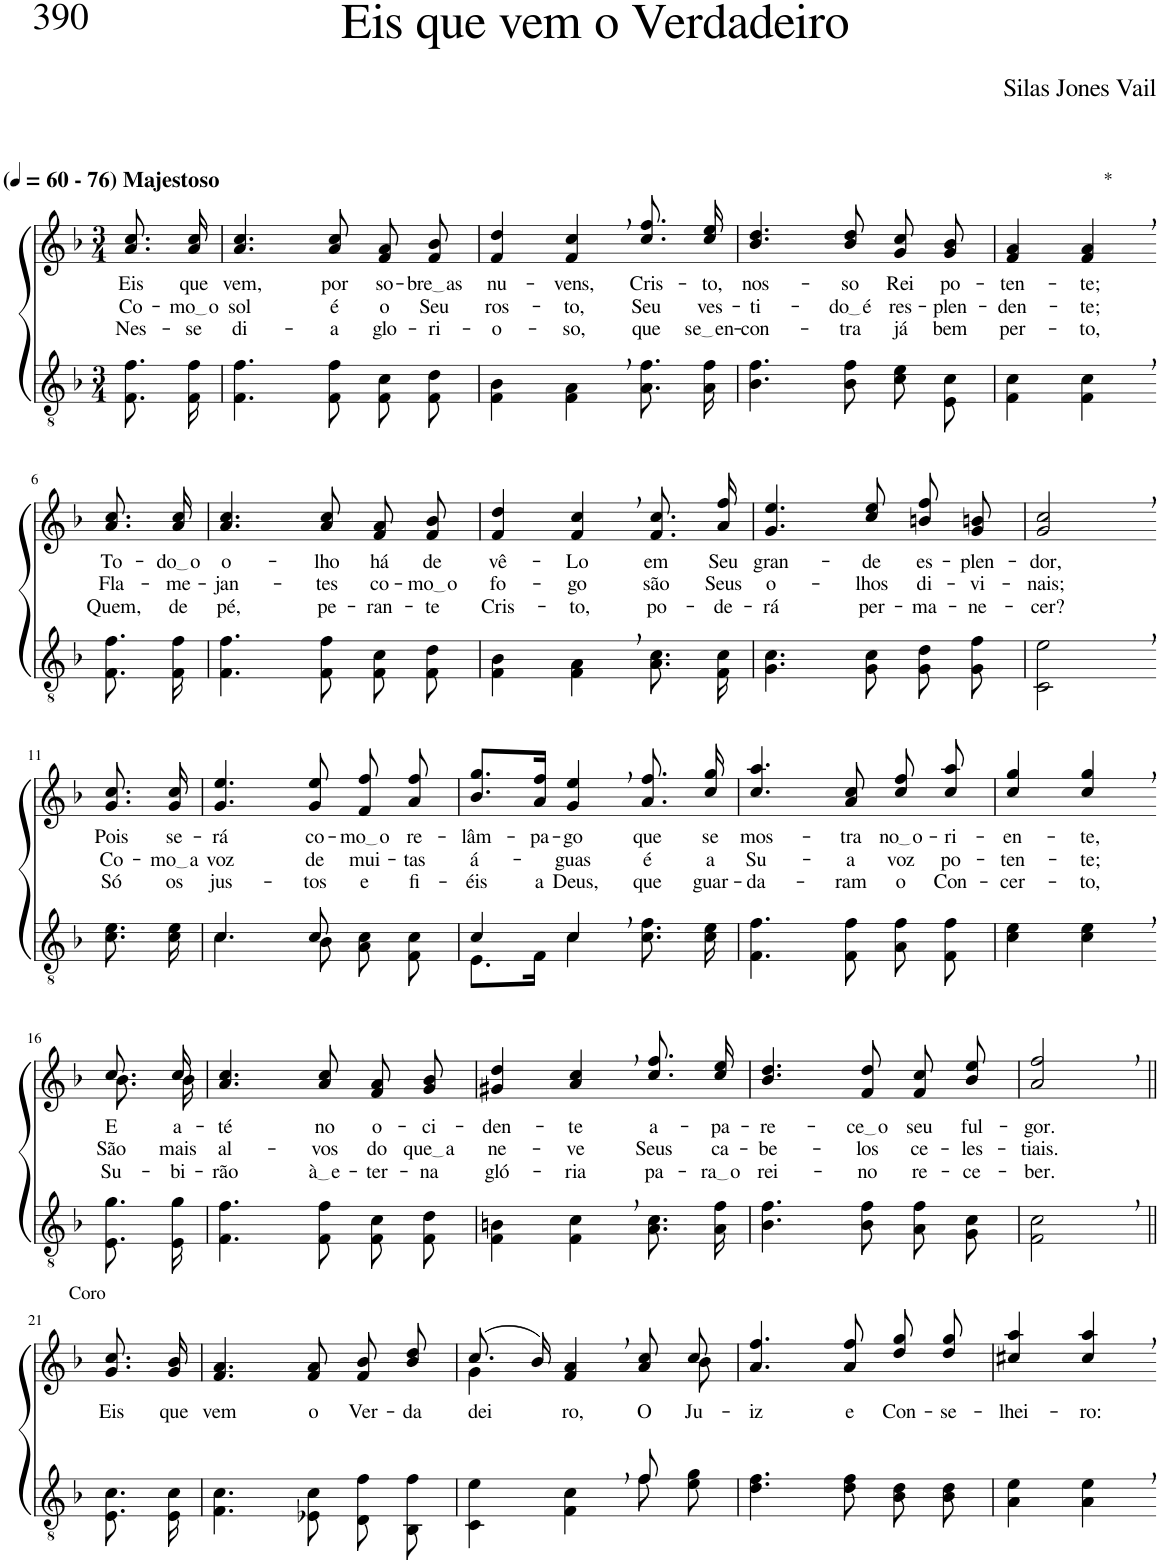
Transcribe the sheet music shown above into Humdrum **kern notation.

**kern	**kern	**text	**text	**text
*part2	*part1	*part1	*part1	*part1
*staff2	*staff1	*staff1	*staff1	*staff1
*I"Parte III e IV	*I"Parte I e II	*	*	*
*clefGv2	*clefG2	*	*	*
*Trd3c5	*Trd3c5	*	*	*
*k[b-]	*k[b-]	*	*	*
*M3/4	*M3/4	*	*	*
*MM60	*MM60	*	*	*
=1	=1	=1	=1	=1
!	!LO:TX:a:B:t=(	!	!	!
!	!LO:TX:a:B:t=- 76) Majestoso	!	!	!
!	!	!LO:LY:b	!LO:LY:b	!LO:LY:b
8.F\ 8.f\	8.a/ 8.cc/	Eis	Co-	Nes-
!	!	!LO:LY:b	!LO:LY:b	!LO:LY:b
16F\ 16f\	16a/ 16cc/	que	mo o	se
=2	=2	=2	=2	=2
!	!	!LO:LY:b	!LO:LY:b	!LO:LY:b
4.F\ 4.f\	4.a/ 4.cc/	vem,	sol	-di-
!	!	!LO:LY:b	!LO:LY:b	!LO:LY:b
8F\ 8f\	8a/ 8cc/	por	é	-a
!	!	!LO:LY:b	!LO:LY:b	!LO:LY:b
8F\ 8c\	8f/ 8a/	so-	o	glo-
!	!	!LO:LY:b	!LO:LY:b	!LO:LY:b
8F\ 8d\	8f/ 8b-/	bre as	Seu	-ri-
=3	=3	=3	=3	=3
!	!	!LO:LY:b	!LO:LY:b	!LO:LY:b
4F\ 4B-\	4f/ 4dd/	nu-	ros-	-o-
!	!	!LO:LY:b	!LO:LY:b	!LO:LY:b
4F\, 4A\,	4f/, 4cc/,	-vens,	-to,	-so,
!	!	!LO:LY:b	!LO:LY:b	!LO:LY:b
8.A\ 8.f\	8.cc/ 8.ff/	Cris-	Seu	que
!	!	!LO:LY:b	!LO:LY:b	!LO:LY:b
16A\ 16f\	16cc/ 16ee/	-to,	ves-	se en
=4	=4	=4	=4	=4
!	!	!LO:LY:b	!LO:LY:b	!LO:LY:b
4.B-\ 4.f\	4.b-/ 4.dd/	nos-	-ti-	-con-
!	!	!LO:LY:b	!LO:LY:b	!LO:LY:b
8B-\ 8f\	8b-/ 8dd/	-so	do é	-tra
!	!	!LO:LY:b	!LO:LY:b	!LO:LY:b
8c\ 8e\	8g/ 8cc/	Rei	res-	já
!	!	!LO:LY:b	!LO:LY:b	!LO:LY:b
8E\ 8c\	8g/ 8b-/	po-	-plen-	bem
=5	=5	=5	=5	=5
!	!	!LO:LY:b	!LO:LY:b	!LO:LY:b
4F\ 4c\	4f/ 4a/	-ten-	-den-	per-
!	!LO:TX:a:t=*	!	!	!
!	!	!LO:LY:b	!LO:LY:b	!LO:LY:b
4F\, 4c\,	4f/, 4a/,	-te;	-te;	-to,
!!LO:LB:g=z
=6-	=6-	=6-	=6-	=6-
!	!	!LO:LY:b	!LO:LY:b	!LO:LY:b
8.F\ 8.f\	8.a/ 8.cc/	To-	Fla-	Quem,
!	!	!LO:LY:b	!LO:LY:b	!LO:LY:b
16F\ 16f\	16a/ 16cc/	do o	-me-	de
=7	=7	=7	=7	=7
!	!	!LO:LY:b	!LO:LY:b	!LO:LY:b
4.F\ 4.f\	4.a/ 4.cc/	o-	-jan-	pé,
!	!	!LO:LY:b	!LO:LY:b	!LO:LY:b
8F\ 8f\	8a/ 8cc/	-lho	-tes	pe-
!	!	!LO:LY:b	!LO:LY:b	!LO:LY:b
8F\ 8c\	8f/ 8a/	há	co-	-ran-
!	!	!LO:LY:b	!LO:LY:b	!LO:LY:b
8F\ 8d\	8f/ 8b-/	de	mo o	-te
=8	=8	=8	=8	=8
!	!	!LO:LY:b	!LO:LY:b	!LO:LY:b
4F\ 4B-\	4f/ 4dd/	vê-	fo-	Cris-
!	!	!LO:LY:b	!LO:LY:b	!LO:LY:b
4F\, 4A\,	4f/, 4cc/,	-Lo	-go	-to,
!	!	!LO:LY:b	!LO:LY:b	!LO:LY:b
8.A\ 8.c\	8.f/ 8.cc/	em	são	po-
!	!	!LO:LY:b	!LO:LY:b	!LO:LY:b
16F\ 16c\	16a/ 16ff/	Seu	Seus	-de-
=9	=9	=9	=9	=9
!	!	!LO:LY:b	!LO:LY:b	!LO:LY:b
4.G\ 4.c\	4.g/ 4.ee/	gran-	o-	-rá
!	!	!LO:LY:b	!LO:LY:b	!LO:LY:b
8G\ 8c\	8cc/ 8ee/	-de	-lhos	per-
!	!	!LO:LY:b	!LO:LY:b	!LO:LY:b
8G\ 8d\	8bn/ 8ff/	es-	di-	-ma-
!	!	!LO:LY:b	!LO:LY:b	!LO:LY:b
8G\ 8f\	8g/ 8bn/	-plen-	-vi-	-ne-
=10	=10	=10	=10	=10
!	!	!LO:LY:b	!LO:LY:b	!LO:LY:b
2C\, 2e\,	2g/, 2cc/,	-dor,	-nais;	-cer?
!!LO:LB:g=z
=11-	=11-	=11-	=11-	=11-
!	!	!LO:LY:b	!LO:LY:b	!LO:LY:b
8.c\ 8.e\	8.g/ 8.cc/	Pois	Co-	Só
!	!	!LO:LY:b	!LO:LY:b	!LO:LY:b
16c\ 16e\	16g/ 16cc/	se-	mo a	os
=12	=12	=12	=12	=12
*^	*	*	*	*
!	!	!	!LO:LY:b	!LO:LY:b	!LO:LY:b
4.c/	4.c\	4.g/ 4.ee/	-rá	voz	jus-
!	!	!	!LO:LY:b	!LO:LY:b	!LO:LY:b
8c/	8B-\	8g/ 8ee/	co-	de	-tos
!	!	!	!LO:LY:b	!LO:LY:b	!LO:LY:b
4ryy	8A\ 8c\	8f/ 8ff/	mo o	mui-	e
!	!	!	!LO:LY:b	!LO:LY:b	!LO:LY:b
.	8F\ 8c\	8a/ 8ff/	re-	-tas	fi-
=13	=13	=13	=13	=13	=13
!	!	!	!LO:LY:b	!LO:LY:b	!LO:LY:b
4c/	8.E\L	8.b-/ 8.gg/L	-lâm-	á-	-éis
!	!	!	!LO:LY:b	!	!LO:LY:b
.	16F\Jk	16a/ 16ff/Jk	-pa-	.	a
!	!	!	!LO:LY:b	!LO:LY:b	!LO:LY:b
4c,/	4c\	4g/, 4ee/,	-go	-guas	Deus,
!	!	!	!LO:LY:b	!LO:LY:b	!LO:LY:b
4ryy	8.c\ 8.f\	8.a/ 8.ff/	que	é	que
!	!	!	!LO:LY:b	!LO:LY:b	!LO:LY:b
.	16c\ 16e\	16cc/ 16gg/	se	a	guar-
=14	=14	=14	=14	=14	=14
!	!	!	!LO:LY:b	!LO:LY:b	!LO:LY:b
*v	*v	*	*	*	*
4.F\ 4.f\	4.cc/ 4.aa/	mos-	Su-	-da-
!	!	!LO:LY:b	!LO:LY:b	!LO:LY:b
8F\ 8f\	8a/ 8cc/	-tra	-a	-ram
!	!	!LO:LY:b	!LO:LY:b	!LO:LY:b
8A\ 8f\	8cc/ 8ff/	no o	voz	o
!	!	!LO:LY:b	!LO:LY:b	!LO:LY:b
8F\ 8f\	8cc/ 8aa/	-ri-	po-	Con-
=15	=15	=15	=15	=15
!	!	!LO:LY:b	!LO:LY:b	!LO:LY:b
4c\ 4e\	4cc/ 4gg/	-en-	-ten-	-cer-
!	!	!LO:LY:b	!LO:LY:b	!LO:LY:b
4c\, 4e\,	4cc/, 4gg/,	-te,	-te;	-to,
!!LO:LB:g=z
=16-	=16-	=16-	=16-	=16-
*	*^	*	*	*
!	!	!	!LO:LY:b	!LO:LY:b	!LO:LY:b
8.E\ 8.g\	8.cc/	8.b-\	E	São	Su-
!	!	!	!LO:LY:b	!LO:LY:b	!LO:LY:b
16E\ 16g\	16cc/	16b-\	a-	mais	-bi-
=17	=17	=17	=17	=17	=17
!	!	!	!LO:LY:b	!LO:LY:b	!LO:LY:b
*	*v	*v	*	*	*
4.F\ 4.f\	4.a/ 4.cc/	-té	al-	-rão
!	!	!LO:LY:b	!LO:LY:b	!LO:LY:b
8F\ 8f\	8a/ 8cc/	no	-vos	à e
!	!	!LO:LY:b	!LO:LY:b	!LO:LY:b
8F\ 8c\	8f/ 8a/	o-	do	-ter-
!	!	!LO:LY:b	!LO:LY:b	!LO:LY:b
8F\ 8d\	8g/ 8b-/	-ci-	que a	-na
=18	=18	=18	=18	=18
!	!	!LO:LY:b	!LO:LY:b	!LO:LY:b
4F\ 4Bn\	4g#X/ 4dd/	-den-	ne-	gló-
!	!	!LO:LY:b	!LO:LY:b	!LO:LY:b
4F\, 4c\,	4a/, 4cc/,	-te	-ve	-ria
!	!	!LO:LY:b	!LO:LY:b	!LO:LY:b
8.A\ 8.c\	8.cc/ 8.ff/	a-	Seus	pa-
!	!	!LO:LY:b	!LO:LY:b	!LO:LY:b
16A\ 16f\	16cc/ 16ee/	-pa-	ca-	ra o
=19	=19	=19	=19	=19
!	!	!LO:LY:b	!LO:LY:b	!LO:LY:b
4.B-\ 4.f\	4.b-/ 4.dd/	-re-	-be-	rei-
!	!	!LO:LY:b	!LO:LY:b	!LO:LY:b
8B-\ 8f\	8f/ 8dd/	ce o	-los	-no
!	!	!LO:LY:b	!LO:LY:b	!LO:LY:b
8A\ 8f\	8f/ 8cc/	seu	ce-	re-
!	!	!LO:LY:b	!LO:LY:b	!LO:LY:b
8G\ 8c\	8b-/ 8ee/	ful-	-les-	-ce-
=20	=20	=20	=20	=20
!	!	!LO:LY:b	!LO:LY:b	!LO:LY:b
2F\, 2c\,	2a/, 2ff/,	-gor.	-tiais.	-ber.
!!LO:LB:g=z
=21||	=21||	=21||	=21||	=21||
!	!LO:TX:a:t=Coro	!	!	!
!	!	!LO:LY:b	!	!
8.E\ 8.c\	8.g/ 8.cc/	Eis	.	.
!	!	!LO:LY:b	!	!
16E\ 16c\	16g/ 16b-/	que	.	.
=22	=22	=22	=22	=22
!	!	!LO:LY:b	!	!
4.F\ 4.c\	4.f/ 4.a/	vem	.	.
!	!	!LO:LY:b	!	!
8E-X\ 8c\	8f/ 8a/	o	.	.
!	!	!LO:LY:b	!	!
8D\ 8f\	8f/ 8b-/	Ver-	.	.
!	!	!LO:LY:b	!	!
8BB-\ 8f\	8b-/ 8dd/	-da-	.	.
=23	=23	=23	=23	=23
*^	*^	*	*	*
!	!	!	!	!LO:LY:b	!	!
2ryy	4C\ 4e\	(8.cc/	4g\	-dei-	.	.
.	.	16b-/)	.	.	.	.
!	!	!	!	!LO:LY:b	!	!
.	4F\ 4c\	4f/, 4a/,	4.ryy	-ro,	.	.
!	!	!	!	!LO:LY:b	!	!
8f/	8f\	8a/ 8cc/	.	O	.	.
!	!	!	!	!LO:LY:b	!	!
8ryy	8e\ 8g\	8cc/	8b-\	Ju-	.	.
=24	=24	=24	=24	=24	=24	=24
!	!	!	!	!LO:LY:b	!	!
*v	*v	*	*	*	*	*
*	*v	*v	*	*	*
4.d\ 4.f\	4.a/ 4.ff/	-iz	.	.
!	!	!LO:LY:b	!	!
8d\ 8f\	8a/ 8ff/	e	.	.
!	!	!LO:LY:b	!	!
8B-\ 8d\	8dd/ 8gg/	Con-	.	.
!	!	!LO:LY:b	!	!
8B-\ 8d\	8dd/ 8gg/	-se-	.	.
=25	=25	=25	=25	=25
!	!	!LO:LY:b	!	!
4A\ 4e\	4cc#X/ 4aa/	-lhei-	.	.
!	!	!LO:LY:b	!	!
4A\, 4e\,	4cc#/, 4aa/,	-ro:	.	.
=-	=-	=-	=-	=-
*-	*-	*-	*-	*-
